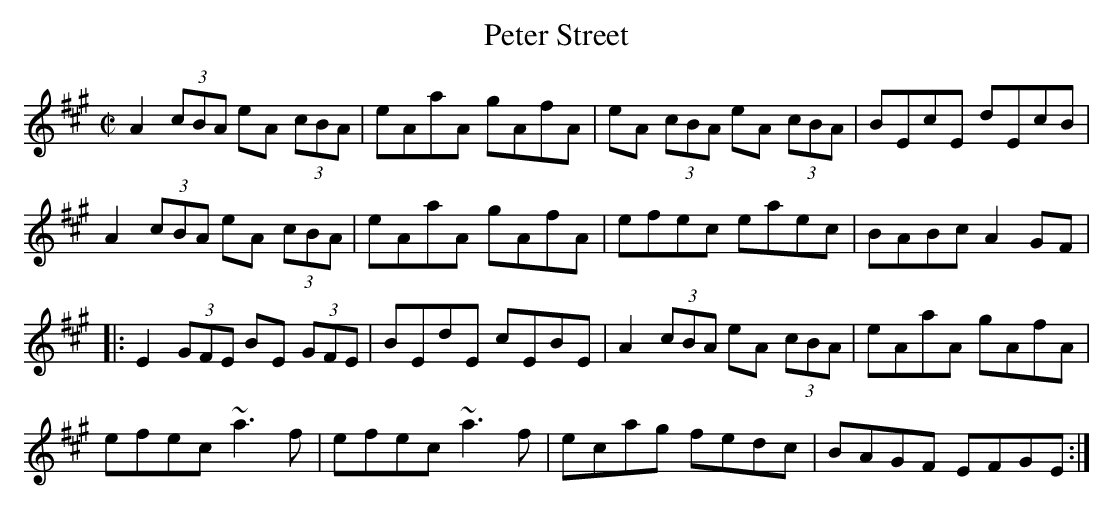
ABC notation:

X:1
T:Peter Street
M:C|
K:A
A2 (3cBA eA (3cBA|eAaA gAfA|eA (3cBA eA (3cBA|BEcE dEcB|
A2 (3cBA eA (3cBA|eAaA gAfA|efec eaec|BABc A2GF|
|:E2 (3GFE BE (3GFE|BEdE cEBE|A2 (3cBA eA (3cBA|eAaA gAfA|
efec ~a3f|efec ~a3f|ecag fedc|BAGF EFGE:|
